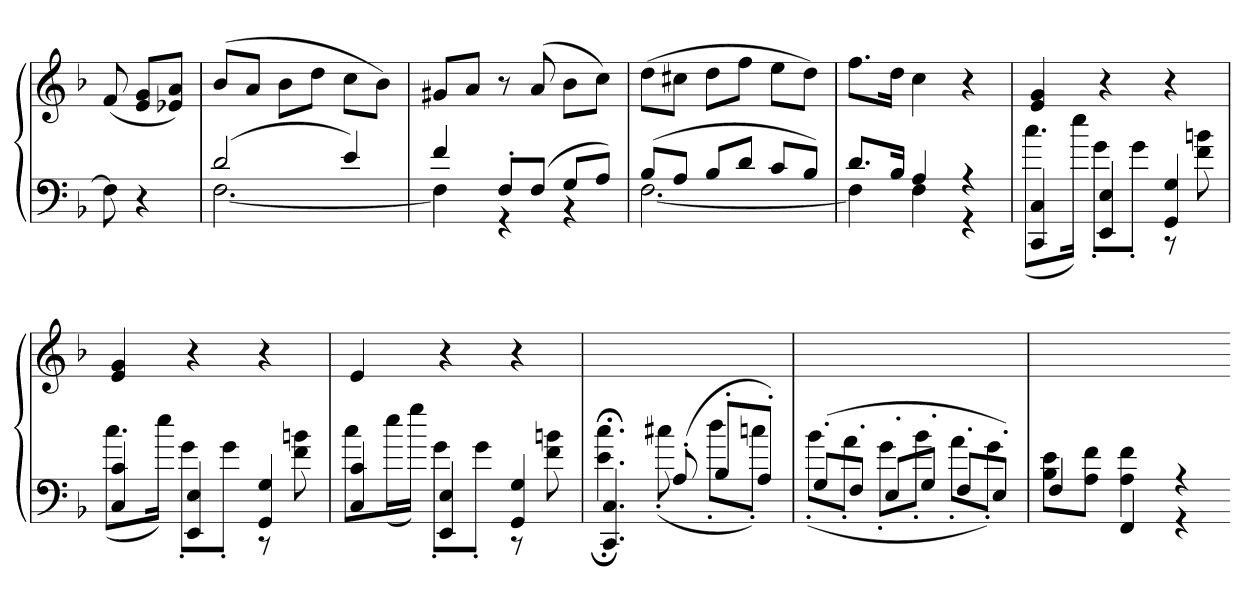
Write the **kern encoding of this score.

**kern	**kern
*part1	*part1
*staff2	*staff1
*clefF4	*clefG2
*k[b-]	*k[b-]
=	=
8F]	(8f
4r	8e 8gL
.	8e-X 8aJ)
=	=
*^	*
(2d	[2.F	(8b-L
.	.	8aJ
.	.	8b-L
.	.	8ddJ
4e)	.	8ccL
.	.	8b-J)
=	=	=
4f	4F]	8g#XL
.	.	8aJ
8F'L	4r	8r
(8FJ	.	(8a
8GL	4r	8b-L
8AJ)	.	8ccJ)
=	=	=
(8B-L	[2.F	(8ddL
8AJ	.	8cc#XJ
8B-L	.	8ddL
8dJ	.	8ffJ
8cL	.	8eeL
8B-J)	.	8ddJ)
=	=	=
8.dL	4F]	8.ffL
16B-Jk	.	16ddJk
4A	4F	4cc
4r	4r	4r
=	=	=
4CC 4C	(8.ccL	4e 4g
.	16eeJk)	.
4EE 4E	8g'L	4r
.	8g'J	.
4GG 4G	8r	4r
.	8f 8bn	.
=	=	=
4C 4c	(8.ccL	4e 4g
.	16eeJk)	.
4EE 4E	8g'L	4r
.	8g'J	.
4GG 4G	8r	4r
.	8f 8bn	.
=	=	=
4C 4c	8ccL	4e
.	(16eeL	.
.	16ggJJ)	.
4EE 4E	8g'L	4r
.	8g'J	.
4GG 4G	8r	4r
.	8f 8bn	.
=	=	=
4.CC;< 4.C;<	4.e;< 4.cc;<	2.ryy
(8A'	(8cc#X'	.
8B-'L	8dd'L	.
8A'J)	8ccn'J)	.
=	=	=
(8G'L	(8b-'L	2.ryy
8F'J	8a'J	.
8E'L	8g'L	.
8G'J	8b-'J	.
8F'L	8a'L	.
8E'J)	8g'J)	.
=	=	=
4F	8B- 8eL	2.ryy
.	8A 8fJ	.
4FF	4A 4f	.
4r	4r	.
*v	*v	*
=-	=-
*-	*-
